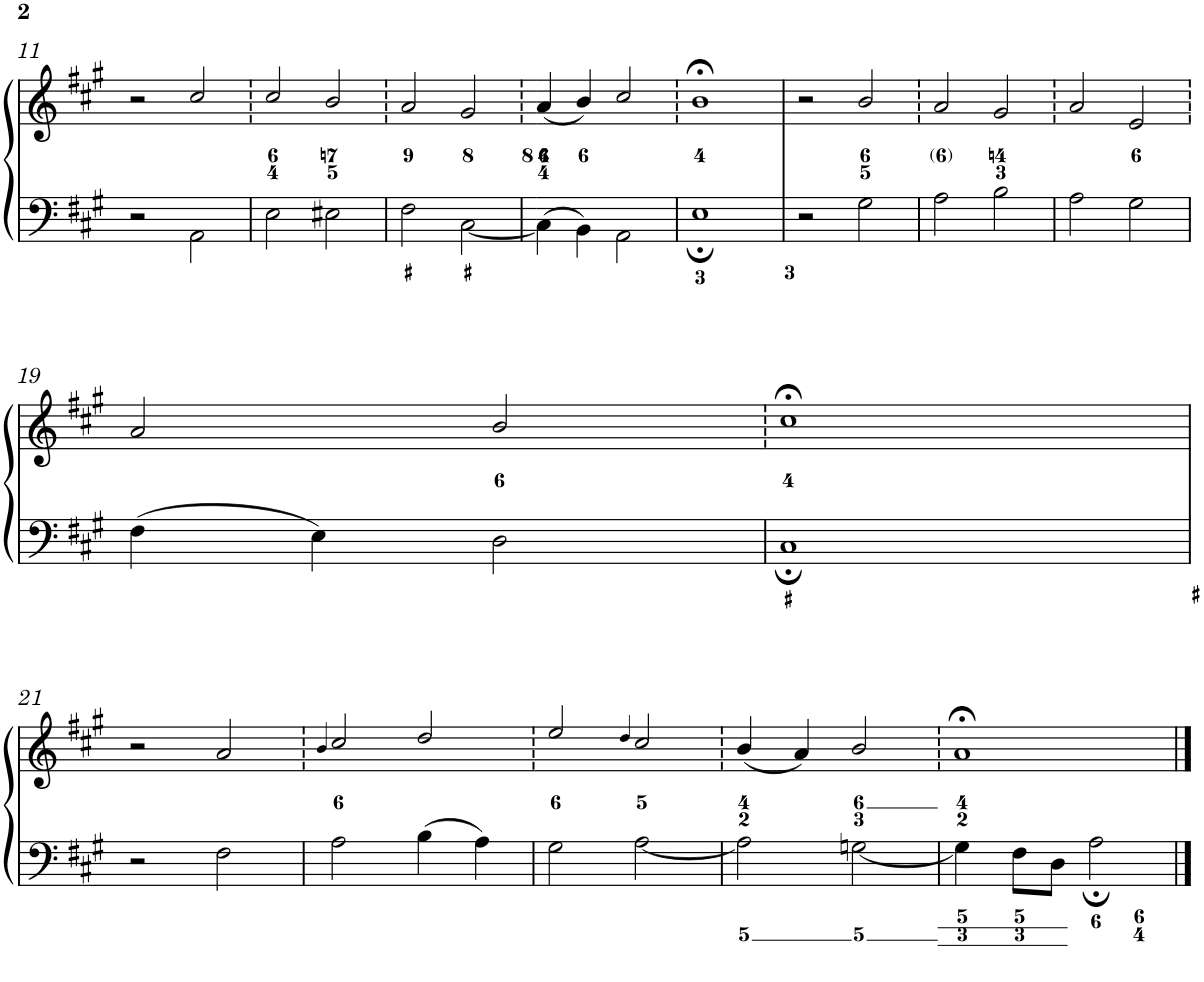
**kern	**kern
*part1	*part1
*staff2	*staff1
*I"Piano	*
*I'Pno.	*
!!LO:PB:g=z
*clefF4	*clefG2
*k[f#c#g#]	*k[f#c#g#]
*A:	*A:
*M4/4	*M4/4
*met(c)	*met(c)
=11	=11
2r	2r
2AA\	2cc#/
=12	=12
2E\	2cc#/
2E#X\	2b/
=13	=13
2F#\	2a/
[<2C#\	2g#/
=14	=14
4C#\]	(4a/
4BB\	4b/)
2AA\	2cc#/
=15	=15
1E;	1b;<
=16	=16
2r	2r
2G#\	2b/
=17	=17
2A\	2a/
2B\	2g#/
=18	=18
2A\	2a/
2G#\	2e/
!!LO:LB:g=z
=19	=19
4F#\	2a/
4E\	.
2D\	2b/
=20	=20
1C#;	1cc#;<
!!LO:LB:g=z
=21	=21
2r	2r
2F#\	2a/
=22	=22
.	4qb/
2A\	2cc#/
4B\	2dd/
4A\	.
=23	=23
2G#\	2ee/
.	4qdd/
[<2A\	2cc#/
=24	=24
2A\]	(4b/
.	4a/)
[<2Gn\	2b/
=25	=25
4G\]	1a;<
8F#\L	.
8D\J	.
2A;\	.
==	==
*-	*-
